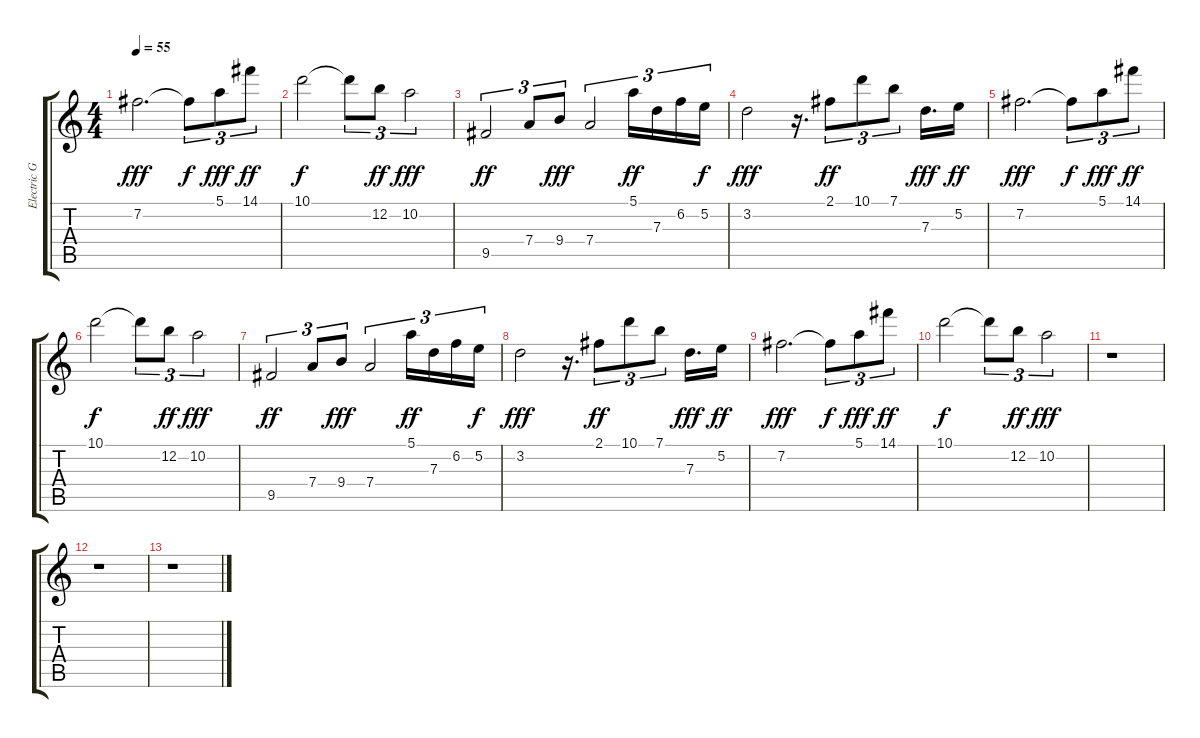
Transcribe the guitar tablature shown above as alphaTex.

\track ("Electric Guitar" "Electric G") {instrument electricguitarclean}
\staff {score tabs}
\tuning (E4 B3 G3 D3 A2 E2) {hide}
\ts (4 4)
\tempo 55
\clef g2
\ks c
7.2.2{d dy fff} 7.2{t}.8{tu (3 2) dy f} 5.1.8{tu (3 2) dy fff} 14.1.8{tu (3 2) dy ff} |
10.1.2{dy f} 10.1{t}.8{tu (3 2)} 12.2.8{tu (3 2) dy ff} 10.2.2{tu (3 2) dy fff} |
9.5.2{tu (3 2) dy ff} 7.4.8{tu (3 2)} 9.4.8{tu (3 2) dy fff} 7.4.2{tu (3 2)} 5.1.16{tu (3 2) dy ff} 7.3.16{tu (3 2)} 6.2.16{tu (3 2)} 5.2.16{tu (3 2) dy f} |
3.2.2{dy fff} r.16{d} 2.1.8{tu (3 2) dy ff} 10.1.8{tu (3 2)} 7.1.8{tu (3 2)} 7.3.16{d dy fff} 5.2.16{dy ff} |
7.2.2{d dy fff} 7.2{t}.8{tu (3 2) dy f} 5.1.8{tu (3 2) dy fff} 14.1.8{tu (3 2) dy ff} |
10.1.2{dy f} 10.1{t}.8{tu (3 2)} 12.2.8{tu (3 2) dy ff} 10.2.2{tu (3 2) dy fff} |
9.5.2{tu (3 2) dy ff} 7.4.8{tu (3 2)} 9.4.8{tu (3 2) dy fff} 7.4.2{tu (3 2)} 5.1.16{tu (3 2) dy ff} 7.3.16{tu (3 2)} 6.2.16{tu (3 2)} 5.2.16{tu (3 2) dy f} |
3.2.2{dy fff} r.16{d} 2.1.8{tu (3 2) dy ff} 10.1.8{tu (3 2)} 7.1.8{tu (3 2)} 7.3.16{d dy fff} 5.2.16{dy ff} |
7.2.2{d dy fff} 7.2{t}.8{tu (3 2) dy f} 5.1.8{tu (3 2) dy fff} 14.1.8{tu (3 2) dy ff} |
10.1.2{dy f} 10.1{t}.8{tu (3 2)} 12.2.8{tu (3 2) dy ff} 10.2.2{tu (3 2) dy fff} |
r.1 |
r.1 |
r.1
